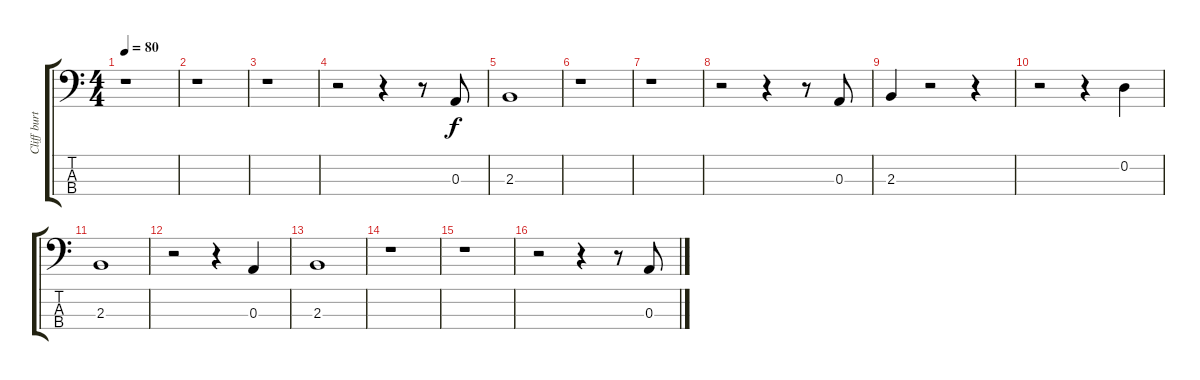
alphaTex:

\track ("Cliff burton" "Cliff burt") {instrument electricbassfinger}
\staff {score tabs}
\tuning (G2 D2 A1 E1) {hide}
\ts (4 4)
\tempo 80
\clef f4
\ks c
r.1{dy f instrument electricbassfinger} |
r.1 |
r.1 |
r.2 r.4 r.8 0.3.8 |
2.3.1 |
r.1 |
r.1 |
r.2 r.4 r.8 0.3.8 |
2.3.4 r.2 r.4 |
r.2 r.4 0.2.4 |
2.3.1 |
r.2 r.4 0.3.4 |
2.3.1 |
r.1 |
r.1 |
r.2 r.4 r.8 0.3.8
